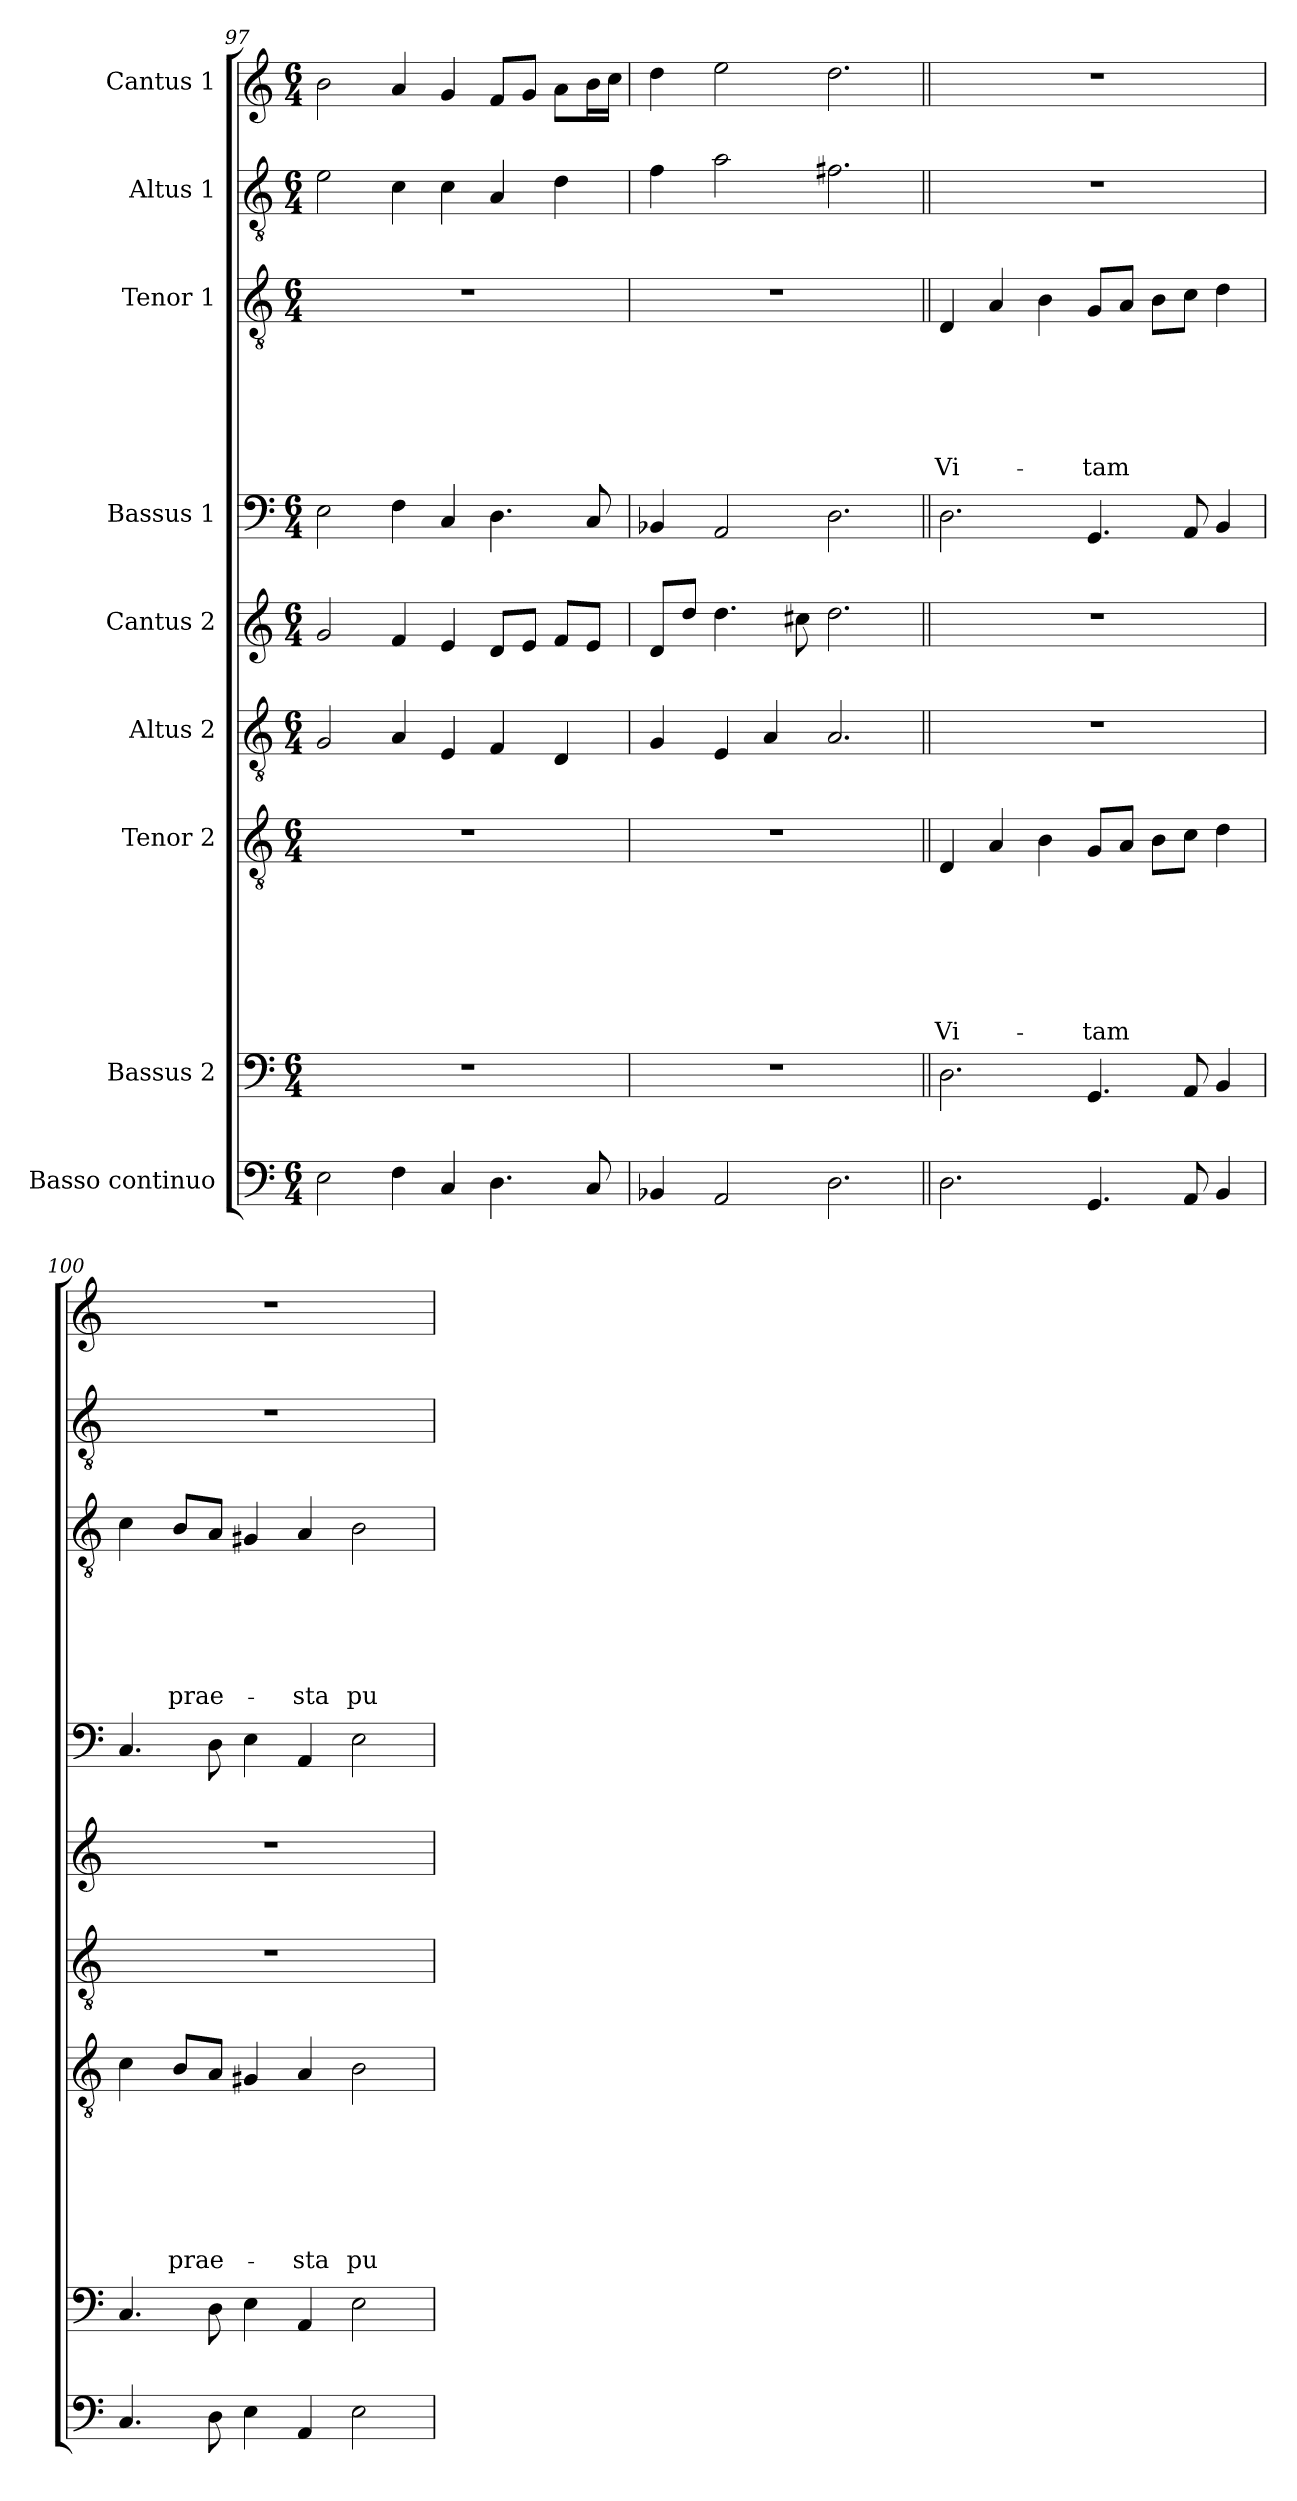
**kern	**kern	**kern	**text	**text	**text	**text	**text	**text	**text	**kern	**kern	**kern	**kern	**text	**text	**text	**text	**text	**text	**kern	**kern
*part9	*part8	*part7	*part7	*part7	*part7	*part7	*part7	*part7	*part7	*part6	*part5	*part4	*part3	*part3	*part3	*part3	*part3	*part3	*part3	*part2	*part1
*staff9	*staff8	*staff7	*staff7	*staff7	*staff7	*staff7	*staff7	*staff7	*staff7	*staff6	*staff5	*staff4	*staff3	*staff3	*staff3	*staff3	*staff3	*staff3	*staff3	*staff2	*staff1
*I"Basso continuo	*I"Bassus 2	*I"Tenor 2	*	*	*	*	*	*	*	*I"Altus 2	*I"Cantus 2	*I"Bassus 1	*I"Tenor 1	*	*	*	*	*	*	*I"Altus 1	*I"Cantus 1
*clefF4	*clefF4	*clefGv2	*	*	*	*	*	*	*	*clefGv2	*clefG2	*clefF4	*clefGv2	*	*	*	*	*	*	*clefGv2	*clefG2
*k[]	*k[]	*k[]	*	*	*	*	*	*	*	*k[]	*k[]	*k[]	*k[]	*	*	*	*	*	*	*k[]	*k[]
*C:	*C:	*C:	*	*	*	*	*	*	*	*C:	*C:	*C:	*C:	*	*	*	*	*	*	*C:	*C:
*M6/4	*M6/4	*M6/4	*	*	*	*	*	*	*	*M6/4	*M6/4	*M6/4	*M6/4	*	*	*	*	*	*	*M6/4	*M6/4
=97	=97	=97	=97	=97	=97	=97	=97	=97	=97	=97	=97	=97	=97	=97	=97	=97	=97	=97	=97	=97	=97
2E\	1.r	1.r	.	.	.	.	.	.	.	2G/	2g/	2E\	1.r	.	.	.	.	.	.	2e\	2b\
4F\	.	.	.	.	.	.	.	.	.	4A/	4f/	4F\	.	.	.	.	.	.	.	4c\	4a/
4C/	.	.	.	.	.	.	.	.	.	4E/	4e/	4C/	.	.	.	.	.	.	.	4c\	4g/
4.D\	.	.	.	.	.	.	.	.	.	4F/	8d/L	4.D\	.	.	.	.	.	.	.	4A/	8f/L
.	.	.	.	.	.	.	.	.	.	.	8e/J	.	.	.	.	.	.	.	.	.	8g/J
.	.	.	.	.	.	.	.	.	.	4D/	8f/L	.	.	.	.	.	.	.	.	4d\	8a\L
8C/	.	.	.	.	.	.	.	.	.	.	8e/J	8C/	.	.	.	.	.	.	.	.	16b\L
.	.	.	.	.	.	.	.	.	.	.	.	.	.	.	.	.	.	.	.	.	16cc\JJ
=98	=98	=98	=98	=98	=98	=98	=98	=98	=98	=98	=98	=98	=98	=98	=98	=98	=98	=98	=98	=98	=98
4BB-X/	1.r	1.r	.	.	.	.	.	.	.	4G/	8d/L	4BB-X/	1.r	.	.	.	.	.	.	4f\	4dd\
.	.	.	.	.	.	.	.	.	.	.	8dd/J	.	.	.	.	.	.	.	.	.	.
2AA/	.	.	.	.	.	.	.	.	.	4E/	4.dd\	2AA/	.	.	.	.	.	.	.	2a\	2ee\
.	.	.	.	.	.	.	.	.	.	4A/	.	.	.	.	.	.	.	.	.	.	.
.	.	.	.	.	.	.	.	.	.	.	8cc#X\	.	.	.	.	.	.	.	.	.	.
2.D\	.	.	.	.	.	.	.	.	.	2.A/	2.dd\	2.D\	.	.	.	.	.	.	.	2.f#X\	2.dd\
=99||	=99||	=99||	=99||	=99||	=99||	=99||	=99||	=99||	=99||	=99||	=99||	=99||	=99||	=99||	=99||	=99||	=99||	=99||	=99||	=99||	=99||
!	!	!	!	!	!	!	!	!	!LO:LY:b	!	!	!	!	!	!	!	!	!	!LO:LY:b	!	!
2.D\	2.D\	4D/	.	.	.	.	.	.	Vi-	1.r	1.r	2.D\	4D/	.	.	.	.	.	Vi-	1.r	1.r
.	.	4A/	.	.	.	.	.	.	.	.	.	.	4A/	.	.	.	.	.	.	.	.
.	.	4B\	.	.	.	.	.	.	.	.	.	.	4B\	.	.	.	.	.	.	.	.
!	!	!	!	!	!	!	!	!	!LO:LY:b	!	!	!	!	!	!	!	!	!	!LO:LY:b	!	!
4.GG/	4.GG/	8G/L	.	.	.	.	.	.	-tam	.	.	4.GG/	8G/L	.	.	.	.	.	-tam	.	.
.	.	8A/J	.	.	.	.	.	.	.	.	.	.	8A/J	.	.	.	.	.	.	.	.
.	.	8B\L	.	.	.	.	.	.	.	.	.	.	8B\L	.	.	.	.	.	.	.	.
8AA/	8AA/	8c\J	.	.	.	.	.	.	.	.	.	8AA/	8c\J	.	.	.	.	.	.	.	.
4BB/	4BB/	4d\	.	.	.	.	.	.	.	.	.	4BB/	4d\	.	.	.	.	.	.	.	.
=100	=100	=100	=100	=100	=100	=100	=100	=100	=100	=100	=100	=100	=100	=100	=100	=100	=100	=100	=100	=100	=100
4.C/	4.C/	4c\	.	.	.	.	.	.	.	1.r	1.r	4.C/	4c\	.	.	.	.	.	.	1.r	1.r
!	!	!	!	!	!	!	!	!	!LO:LY:b	!	!	!	!	!	!	!	!	!	!LO:LY:b	!	!
.	.	8B/L	.	.	.	.	.	.	prae-	.	.	.	8B/L	.	.	.	.	.	prae-	.	.
8D\	8D\	8A/J	.	.	.	.	.	.	.	.	.	8D\	8A/J	.	.	.	.	.	.	.	.
4E\	4E\	4G#X/	.	.	.	.	.	.	.	.	.	4E\	4G#X/	.	.	.	.	.	.	.	.
!	!	!	!	!	!	!	!	!	!LO:LY:b	!	!	!	!	!	!	!	!	!	!LO:LY:b	!	!
4AA/	4AA/	4A/	.	.	.	.	.	.	-sta	.	.	4AA/	4A/	.	.	.	.	.	-sta	.	.
!	!	!	!	!	!	!	!	!	!LO:LY:b	!	!	!	!	!	!	!	!	!	!LO:LY:b	!	!
2E\	2E\	2B\	.	.	.	.	.	.	pu-	.	.	2E\	2B\	.	.	.	.	.	pu-	.	.
=	=	=	=	=	=	=	=	=	=	=	=	=	=	=	=	=	=	=	=	=	=
*-	*-	*-	*-	*-	*-	*-	*-	*-	*-	*-	*-	*-	*-	*-	*-	*-	*-	*-	*-	*-	*-
